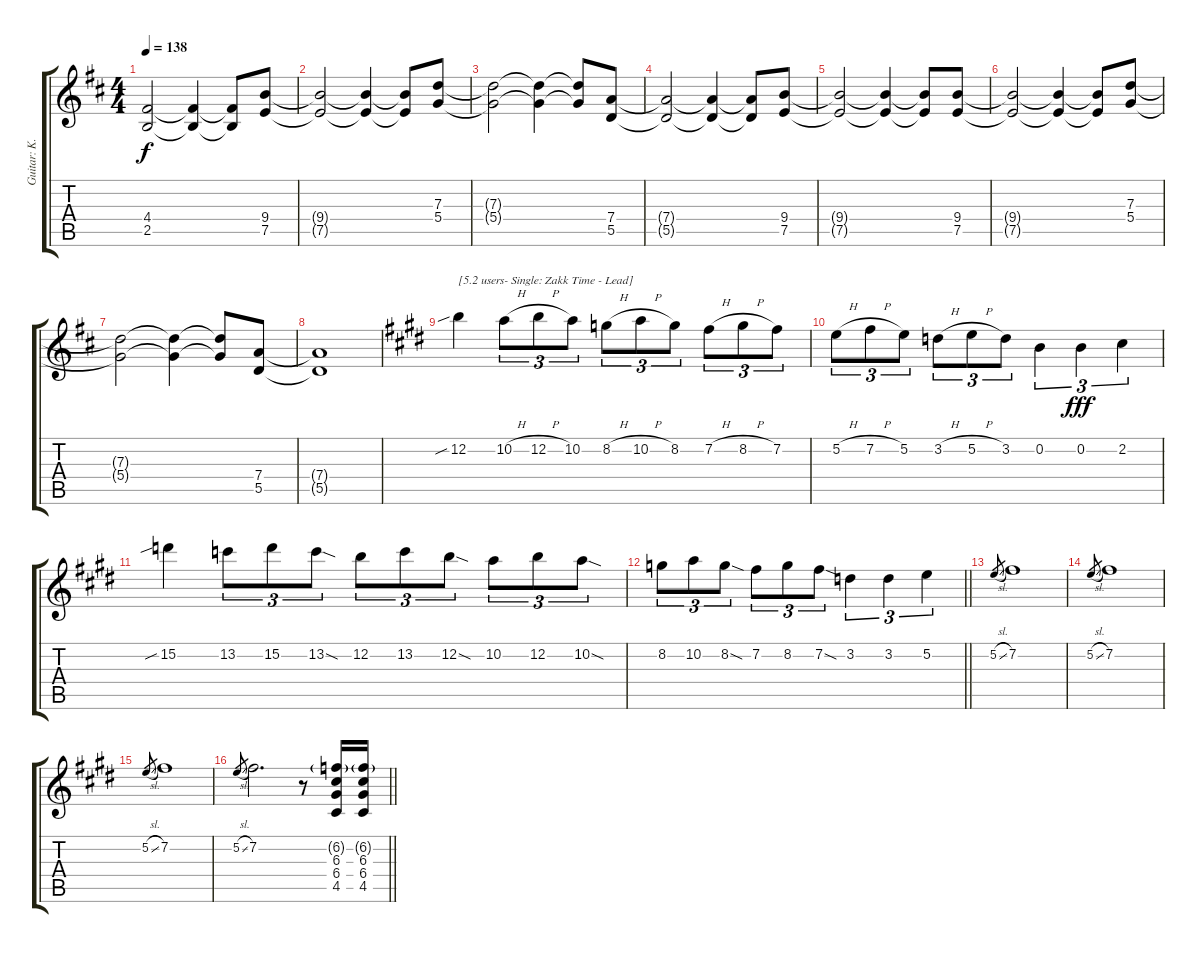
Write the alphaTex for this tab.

\track ("Guitar: K.K." "Guitar: K.") {instrument overdrivenguitar}
\staff {score tabs}
\tuning (E4 B3 G3 D3 A2 E2) {hide}
\ts (4 4)
\tempo 138
\clef g2
\ks d
(4.4{t} 2.5{t}).2{dy f} (4.4{t} 2.5{t}).4 (4.4{t} 2.5{t}).8 (9.4 7.5).8 |
(9.4{t} 7.5{t}).2 (9.4{t} 7.5{t}).4 (9.4{t} 7.5{t}).8 (7.3 5.4).8 |
(7.3{t} 5.4{t}).2 (7.3{t} 5.4{t}).4 (7.3{t} 5.4{t}).8 (7.4 5.5).8 |
(7.4{t} 5.5{t}).2 (7.4{t} 5.5{t}).4 (7.4{t} 5.5{t}).8 (9.4 7.5).8 |
(9.4{t} 7.5{t}).2 (9.4{t} 7.5{t}).4 (9.4{t} 7.5{t}).8 (9.4 7.5).8 |
(9.4{t} 7.5{t}).2 (9.4{t} 7.5{t}).4 (9.4{t} 7.5{t}).8 (7.3 5.4).8 |
(7.3{t} 5.4{t}).2 (7.3{t} 5.4{t}).4 (7.3{t} 5.4{t}).8 (7.4 5.5).8 |
(7.4{t} 5.5{t}).1 |
\ks e
12.2{sib}.4{txt "[5.2 users- Single: Zakk Time - Lead]" balance 5 instrument overdrivenguitar} 10.2{h}.8{tu (3 2)} 12.2{h}.8{tu (3 2)} 10.2.8{tu (3 2)} 8.2{h}.8{tu (3 2)} 10.2{h}.8{tu (3 2)} 8.2.8{tu (3 2)} 7.2{h}.8{tu (3 2)} 8.2{h}.8{tu (3 2)} 7.2.8{tu (3 2)} |
5.2{h}.8{tu (3 2)} 7.2{h}.8{tu (3 2)} 5.2.8{tu (3 2)} 3.2{h}.8{tu (3 2)} 5.2{h}.8{tu (3 2)} 3.2.8{tu (3 2)} 0.2.4{tu (3 2)} 0.2.4{tu (3 2) dy fff} 2.2.4{tu (3 2)} |
15.2{sib}.4 13.2.8{tu (3 2)} 15.2.8{tu (3 2)} 13.2{sod}.8{tu (3 2)} 12.2.8{tu (3 2)} 13.2.8{tu (3 2)} 12.2{sod}.8{tu (3 2)} 10.2.8{tu (3 2)} 12.2.8{tu (3 2)} 10.2{sod}.8{tu (3 2)} |
\barLineRight lightlight
8.2.8{tu (3 2)} 10.2.8{tu (3 2)} 8.2{sod}.8{tu (3 2)} 7.2.8{tu (3 2)} 8.2.8{tu (3 2)} 7.2{sod}.8{tu (3 2)} 3.2.4{tu (3 2)} 3.2.4{tu (3 2)} 5.2.4{tu (3 2)} |
5.2{sl}.8{gr} 7.2.1 |
5.2{sl}.8{gr} 7.2.1 |
5.2{sl}.8{gr} 7.2.1 |
\barLineRight lightlight
5.2{sl}.8{gr} 7.2.2{d} r.8 (6.2{g} 6.3 6.4 4.5).16 (6.2{g} 6.3 6.4 4.5).16
